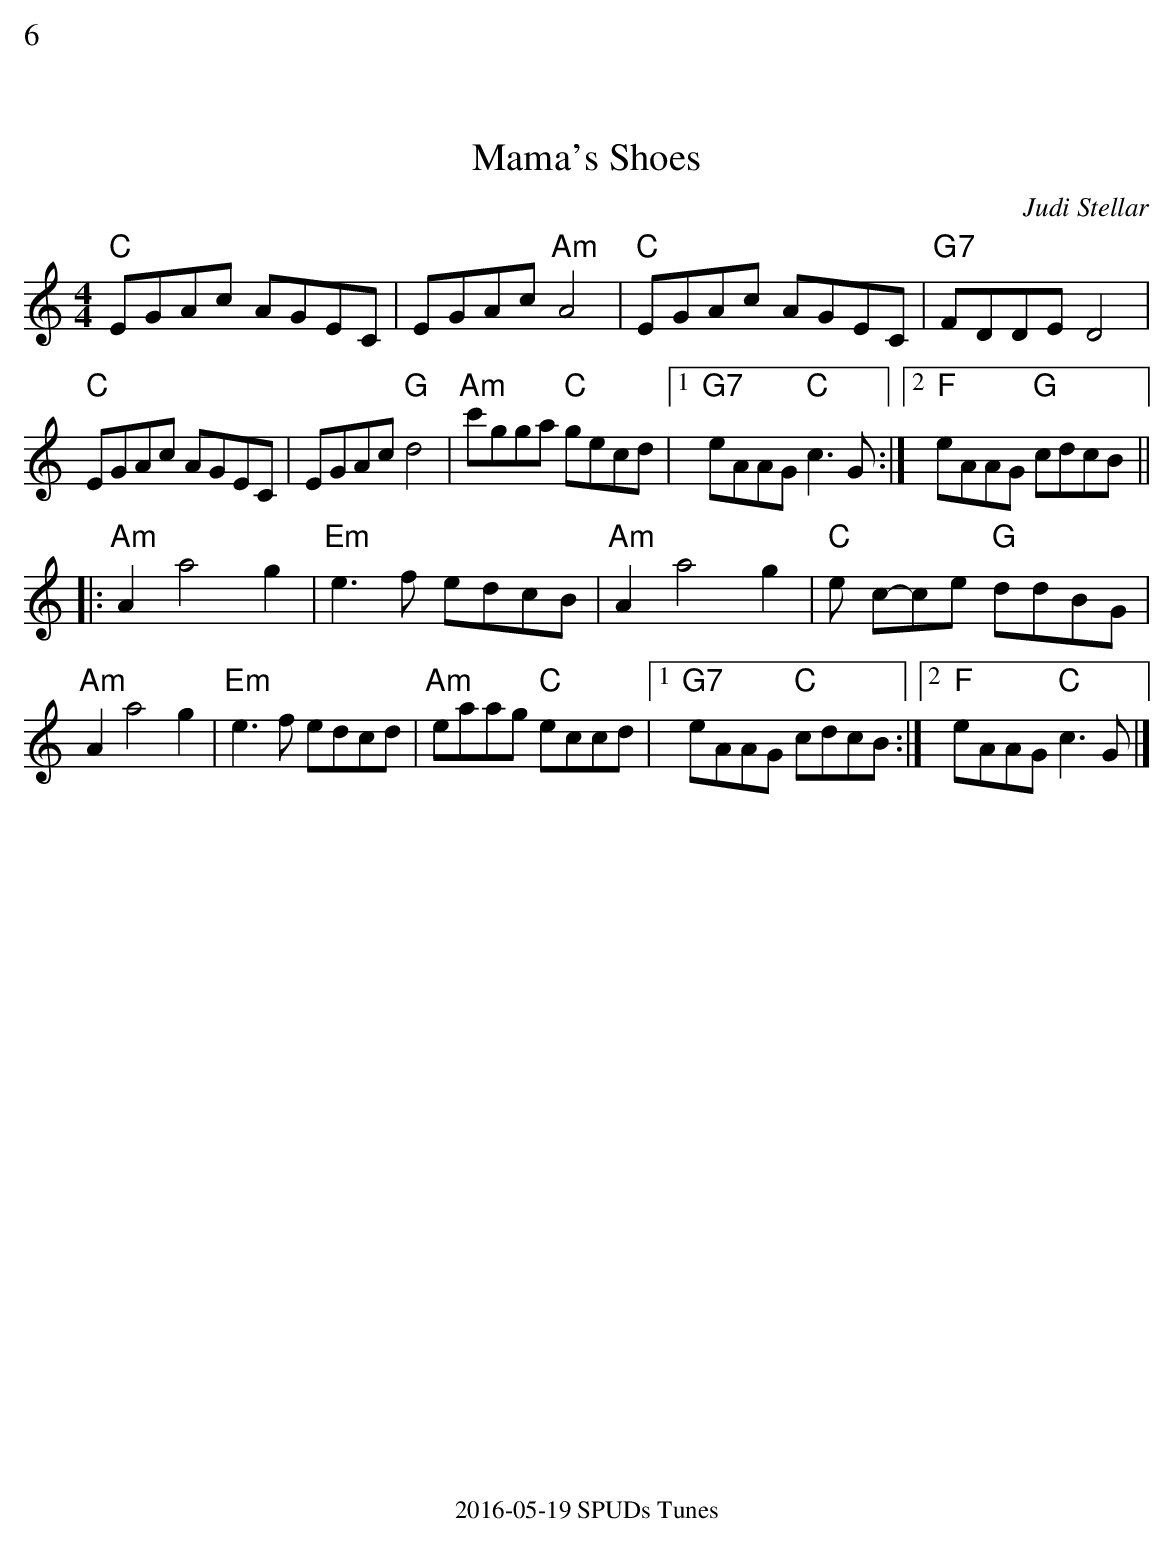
X:1
%%text 6
T:Mama's Shoes
C:Judi Stellar
M:4/4
K:C
"C"EGAc AGEC | EGAc "Am" A4 |"C"EGAc AGEC | "G7" FDDE D4|
"C"EGAc AGEC | EGAc "G"d4 | "Am"c'gga "C"gecd |1"G7"eAAG "C"c3G:|2"F"eAAG "G"cdcB||
|:"Am" A2 a4 g2 | "Em" e3f edcB | "Am"A2 a4 g2 | "C"e c-ce "G"ddBG |
"Am"A2 a4 g2| "Em" e3f edcd | "Am"eaag "C" eccd |1"G7"eAAG "C"cdcB:|2"F"eAAG "C"c3G|]
